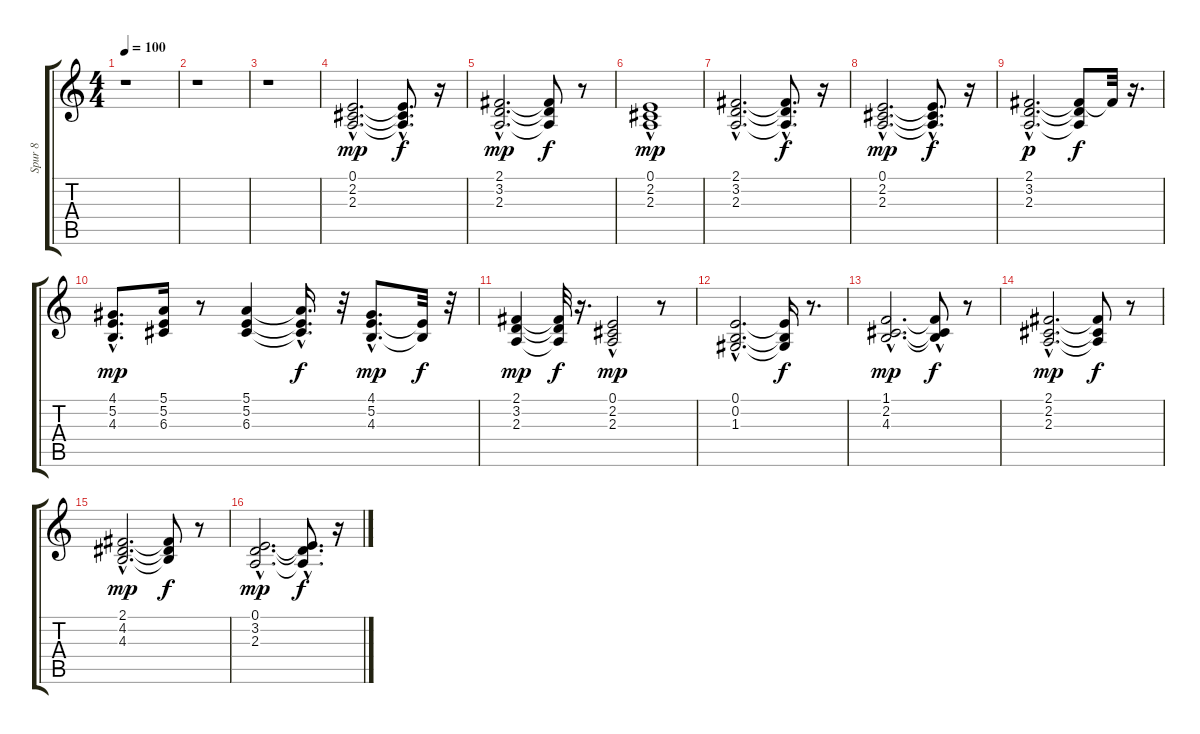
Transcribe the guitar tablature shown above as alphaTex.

\track ("Spur 8" "Spur 8") {instrument pad3polysynth}
\staff {score tabs}
\tuning (E4 B3 G3 D3 A2 E2) {hide}
\ts (4 4)
\tempo 100
\clef g2
\ks c
r.1{dy mp instrument pad3polysynth} |
r.1 |
r.1 |
(0.1{hac} 2.2{hac} 2.3{hac}).2{d} (0.1{t} 2.2{hac t} 2.3{t}).8{d dy f} r.16 |
(2.1{hac} 3.2{hac} 2.3{hac}).2{d dy mp} (2.1{t} 3.2{t} 2.3{t}).8{dy f} r.8 |
(0.1{hac} 2.2 2.3{hac}).1{dy mp} |
(2.1{hac} 3.2{hac} 2.3{hac}).2{d} (2.1{t} 3.2{t} 2.3{hac t}).8{d dy f} r.16 |
(0.1{hac} 2.2{hac} 2.3{hac}).2{d dy mp} (0.1{t} 2.2{hac t} 2.3{t}).8{d dy f} r.16 |
(2.1{hac} 3.2{hac} 2.3{hac}).2{d dy p} (2.1{t} 3.2{t} 2.3{t}).8{dy f} 2.1{t}.32 r.16{d} |
(4.1{hac} 5.2 4.3{hac}).8{d dy mp} (5.1 5.2 6.3).16 r.8 (5.1 5.2 6.3).4 (5.1{hac t} 5.2{t} 6.3{hac t}).16{d dy f} r.32 (4.1{hac} 5.2{hac} 4.3{hac}).8{d dy mp} (5.2{t} 4.3{t}).32{dy f} r.32 |
(2.1 3.2 2.3).4{dy mp} (2.1{t} 3.2{t} 2.3{t}).32{dy f} r.16{d} (0.1{hac} 2.2 2.3).2{dy mp} r.8 |
(0.1{hac} 0.2{hac} 1.3{hac}).2{d} (0.1{t} 0.2{t} 1.3{t}).16{dy f} r.8{d} |
(1.1{hac} 2.2{hac} 4.3{hac}).2{d dy mp} (1.1{hac t} 2.2{t} 4.3{t}).8{dy f} r.8 |
(2.1{hac} 2.2{hac} 2.3{hac}).2{d dy mp} (2.1{t} 2.2{t} 2.3{t}).8{dy f} r.8 |
(2.1{hac} 4.2{hac} 4.3{hac}).2{d dy mp} (2.1{t} 4.2{t} 4.3{t}).8{dy f} r.8 |
(0.1{hac} 3.2{hac} 2.3{hac}).2{d dy mp} (0.1{t} 3.2{hac t} 2.3{hac t}).8{d dy f} r.16
